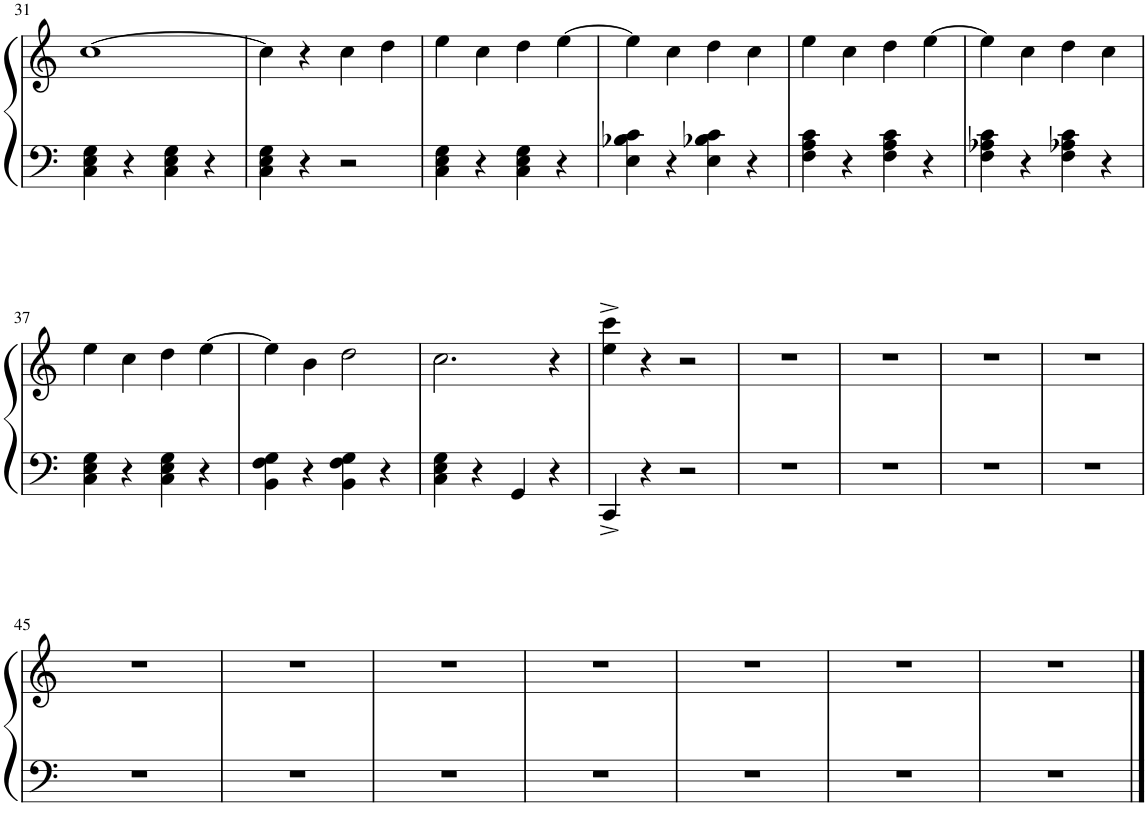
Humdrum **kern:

**kern	**kern
*part1	*part1
*staff2	*staff1
*I"Piano	*
*I'Pno.	*
!!LO:PB:g=z
*clefF4	*clefG2
*k[]	*k[]
*M4/4	*M4/4
=31	=31
4C\ 4E\ 4G\	[1cc
4r	.
4C\ 4E\ 4G\	.
4r	.
=32	=32
4C\ 4E\ 4G\	4cc\]
4r	4r
2r	4cc\
.	4dd\
=33	=33
4C\ 4E\ 4G\	4ee\
4r	4cc\
4C\ 4E\ 4G\	4dd\
4r	[4ee\
=34	=34
4E\ 4B-X\ 4c\	4ee\]
4r	4cc\
4E\ 4B-X\ 4c\	4dd\
4r	4cc\
=35	=35
4F\ 4A\ 4c\	4ee\
4r	4cc\
4F\ 4A\ 4c\	4dd\
4r	[4ee\
=36	=36
4F\ 4A-X\ 4c\	4ee\]
4r	4cc\
4F\ 4A-X\ 4c\	4dd\
4r	4cc\
!!LO:LB:g=z
=37	=37
4C\ 4E\ 4G\	4ee\
4r	4cc\
4C\ 4E\ 4G\	4dd\
4r	[4ee\
=38	=38
4BB\ 4F\ 4G\	4ee\]
4r	4b\
4BB\ 4F\ 4G\	2dd\
4r	.
=39	=39
4C\ 4E\ 4G\	2.cc\
4r	.
4GG/	.
4r	4r
=40	=40
4CC^/	4ee\^ 4ccc\^
4r	4r
2r	2r
=41	=41
1r	1r
=42	=42
1r	1r
=43	=43
1r	1r
=44	=44
1r	1r
!!LO:LB:g=z
=45	=45
1r	1r
=46	=46
1r	1r
=47	=47
1r	1r
=48	=48
1r	1r
=49	=49
1r	1r
=50	=50
1r	1r
=51	=51
1r	1r
==	==
*-	*-
